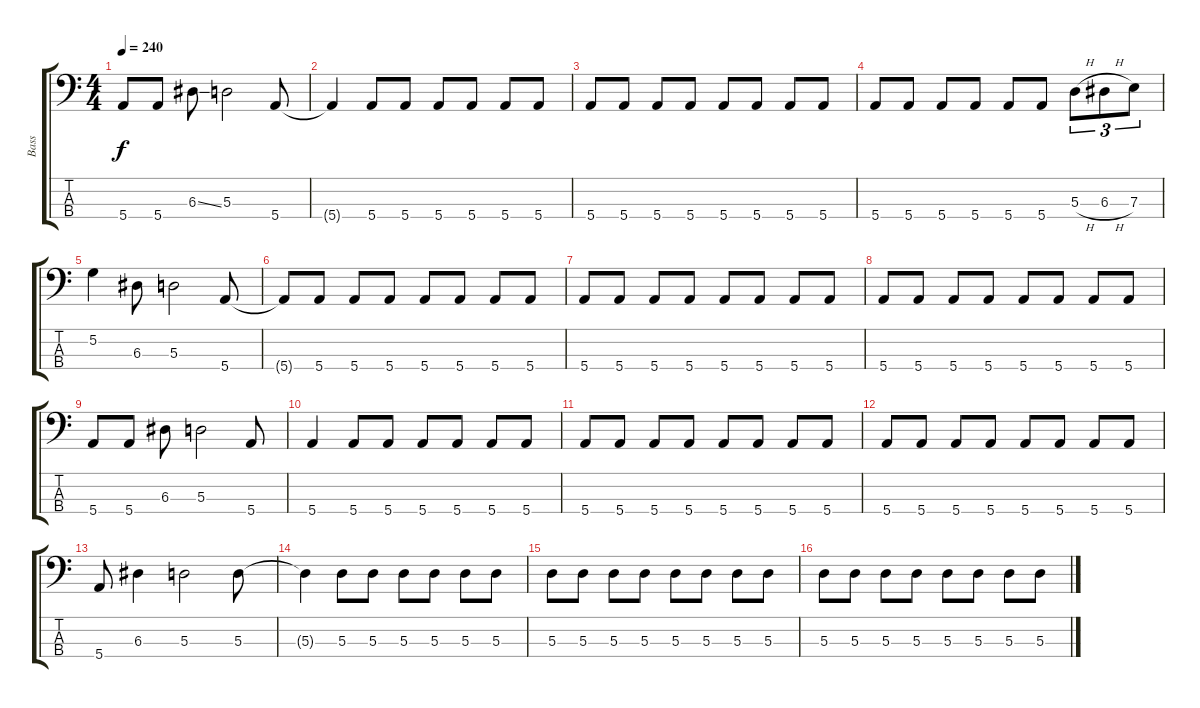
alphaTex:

\track ("Bass" "Bass") {instrument electricbassfinger}
\staff {score tabs}
\tuning (G2 D2 A1 E1) {hide}
\ts (4 4)
\tempo 240
\clef f4
\ks c
5.4.8{dy f} 5.4.8 6.3{ss}.8 5.3.2 5.4.8 |
5.4{t}.4 5.4.8 5.4.8 5.4.8 5.4.8 5.4.8 5.4.8 |
5.4.8 5.4.8 5.4.8 5.4.8 5.4.8 5.4.8 5.4.8 5.4.8 |
5.4.8 5.4.8 5.4.8 5.4.8 5.4.8 5.4.8 5.3{h}.8{tu (3 2)} 6.3{h}.8{tu (3 2)} 7.3.8{tu (3 2)} |
5.2.4 6.3.8 5.3.2 5.4.8 |
5.4{t}.8 5.4.8 5.4.8 5.4.8 5.4.8 5.4.8 5.4.8 5.4.8 |
5.4.8 5.4.8 5.4.8 5.4.8 5.4.8 5.4.8 5.4.8 5.4.8 |
5.4.8 5.4.8 5.4.8 5.4.8 5.4.8 5.4.8 5.4.8 5.4.8 |
5.4.8 5.4.8 6.3.8 5.3.2 5.4.8 |
5.4.4 5.4.8 5.4.8 5.4.8 5.4.8 5.4.8 5.4.8 |
5.4.8 5.4.8 5.4.8 5.4.8 5.4.8 5.4.8 5.4.8 5.4.8 |
5.4.8 5.4.8 5.4.8 5.4.8 5.4.8 5.4.8 5.4.8 5.4.8 |
5.4.8 6.3.4 5.3.2 5.3.8 |
5.3{t}.4 5.3.8 5.3.8 5.3.8 5.3.8 5.3.8 5.3.8 |
5.3.8 5.3.8 5.3.8 5.3.8 5.3.8 5.3.8 5.3.8 5.3.8 |
5.3.8 5.3.8 5.3.8 5.3.8 5.3.8 5.3.8 5.3.8 5.3{ss}.8
